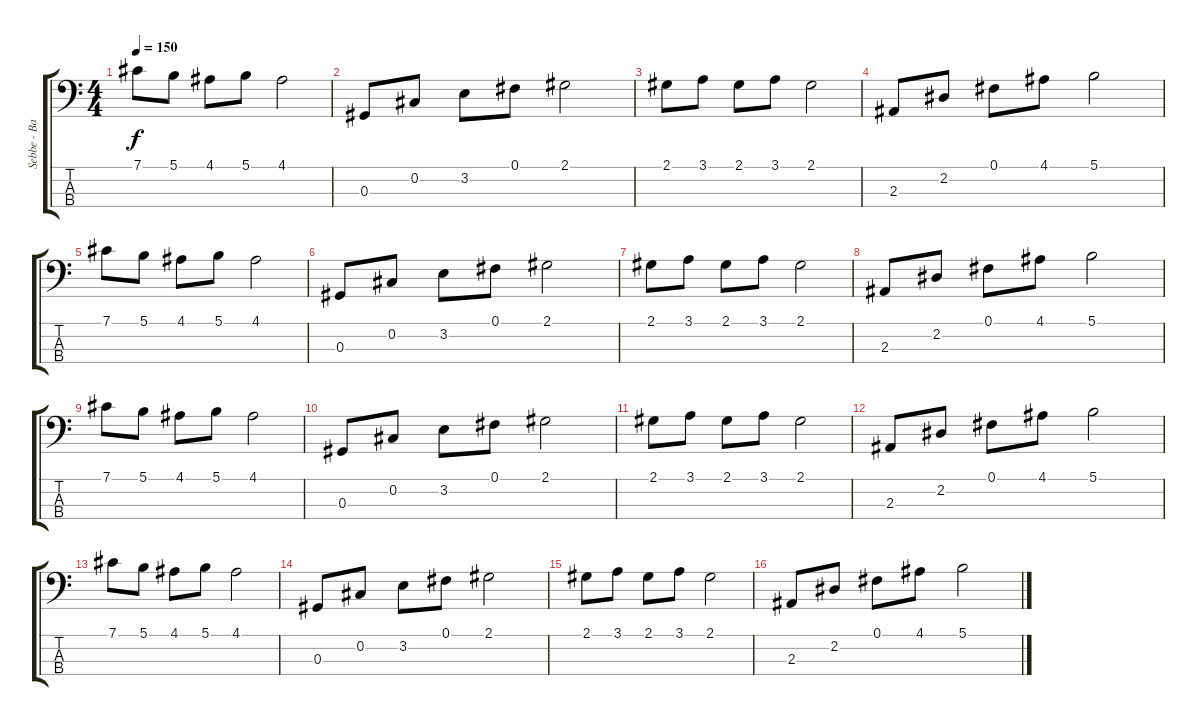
\track ("Sebbe - Bass/Lead" "Sebbe - Ba") {instrument electricbasspick}
\staff {score tabs}
\tuning (Gb2 Db2 Ab1 Eb1) {hide}
\ts (4 4)
\tempo 150
\clef f4
\ks c
7.1.8{dy f} 5.1.8 4.1.8 5.1.8 4.1.2 |
0.3.8 0.2.8 3.2.8 0.1.8 2.1.2 |
2.1.8 3.1.8 2.1.8 3.1.8 2.1.2 |
2.3.8 2.2.8 0.1.8 4.1.8 5.1.2 |
7.1.8 5.1.8 4.1.8 5.1.8 4.1.2 |
0.3.8 0.2.8 3.2.8 0.1.8 2.1.2 |
2.1.8 3.1.8 2.1.8 3.1.8 2.1.2 |
2.3.8 2.2.8 0.1.8 4.1.8 5.1.2 |
7.1.8 5.1.8 4.1.8 5.1.8 4.1.2 |
0.3.8 0.2.8 3.2.8 0.1.8 2.1.2 |
2.1.8 3.1.8 2.1.8 3.1.8 2.1.2 |
2.3.8 2.2.8 0.1.8 4.1.8 5.1.2 |
7.1.8 5.1.8 4.1.8 5.1.8 4.1.2 |
0.3.8 0.2.8 3.2.8 0.1.8 2.1.2 |
2.1.8 3.1.8 2.1.8 3.1.8 2.1.2 |
2.3.8 2.2.8 0.1.8 4.1.8 5.1.2
